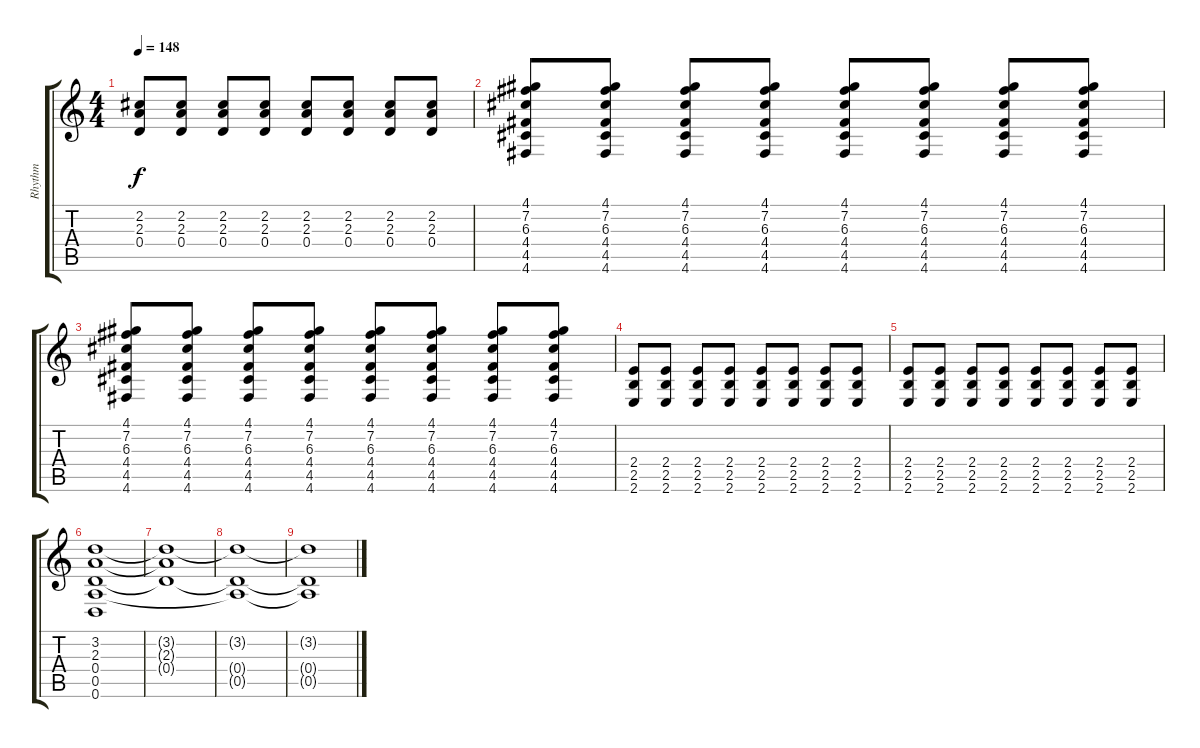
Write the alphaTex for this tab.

\track ("Rhythm" "Rhythm") {instrument overdrivenguitar}
\staff {score tabs}
\tuning (E4 B3 G3 D3 A2 D2) {hide}
\ts (4 4)
\tempo 148
\clef g2
\ks c
(2.2 2.3 0.4).8{dy f} (2.2 2.3 0.4).8 (2.2 2.3 0.4).8 (2.2 2.3 0.4).8 (2.2 2.3 0.4).8 (2.2 2.3 0.4).8 (2.2 2.3 0.4).8 (2.2 2.3 0.4).8 |
(4.1 7.2 6.3 4.4 4.5 4.6).8 (4.1 7.2 6.3 4.4 4.5 4.6).8 (4.1 7.2 6.3 4.4 4.5 4.6).8 (4.1 7.2 6.3 4.4 4.5 4.6).8 (4.1 7.2 6.3 4.4 4.5 4.6).8 (4.1 7.2 6.3 4.4 4.5 4.6).8 (4.1 7.2 6.3 4.4 4.5 4.6).8 (4.1 7.2 6.3 4.4 4.5 4.6).8 |
(4.1 7.2 6.3 4.4 4.5 4.6).8 (4.1 7.2 6.3 4.4 4.5 4.6).8 (4.1 7.2 6.3 4.4 4.5 4.6).8 (4.1 7.2 6.3 4.4 4.5 4.6).8 (4.1 7.2 6.3 4.4 4.5 4.6).8 (4.1 7.2 6.3 4.4 4.5 4.6).8 (4.1 7.2 6.3 4.4 4.5 4.6).8 (4.1 7.2 6.3 4.4 4.5 4.6).8 |
(2.4 2.5 2.6).8 (2.4 2.5 2.6).8 (2.4 2.5 2.6).8 (2.4 2.5 2.6).8 (2.4 2.5 2.6).8 (2.4 2.5 2.6).8 (2.4 2.5 2.6).8 (2.4 2.5 2.6).8 |
(2.4 2.5 2.6).8 (2.4 2.5 2.6).8 (2.4 2.5 2.6).8 (2.4 2.5 2.6).8 (2.4 2.5 2.6).8 (2.4 2.5 2.6).8 (2.4 2.5 2.6).8 (2.4 2.5 2.6).8 |
(3.2 2.3 0.4 0.5 0.6).1 |
(3.2{t} 2.3{t} 0.4{t}).1{volume 0} |
(3.2{t} 0.4{t} 0.5{t}).1 |
(3.2{t} 0.4{t} 0.5{t}).1
